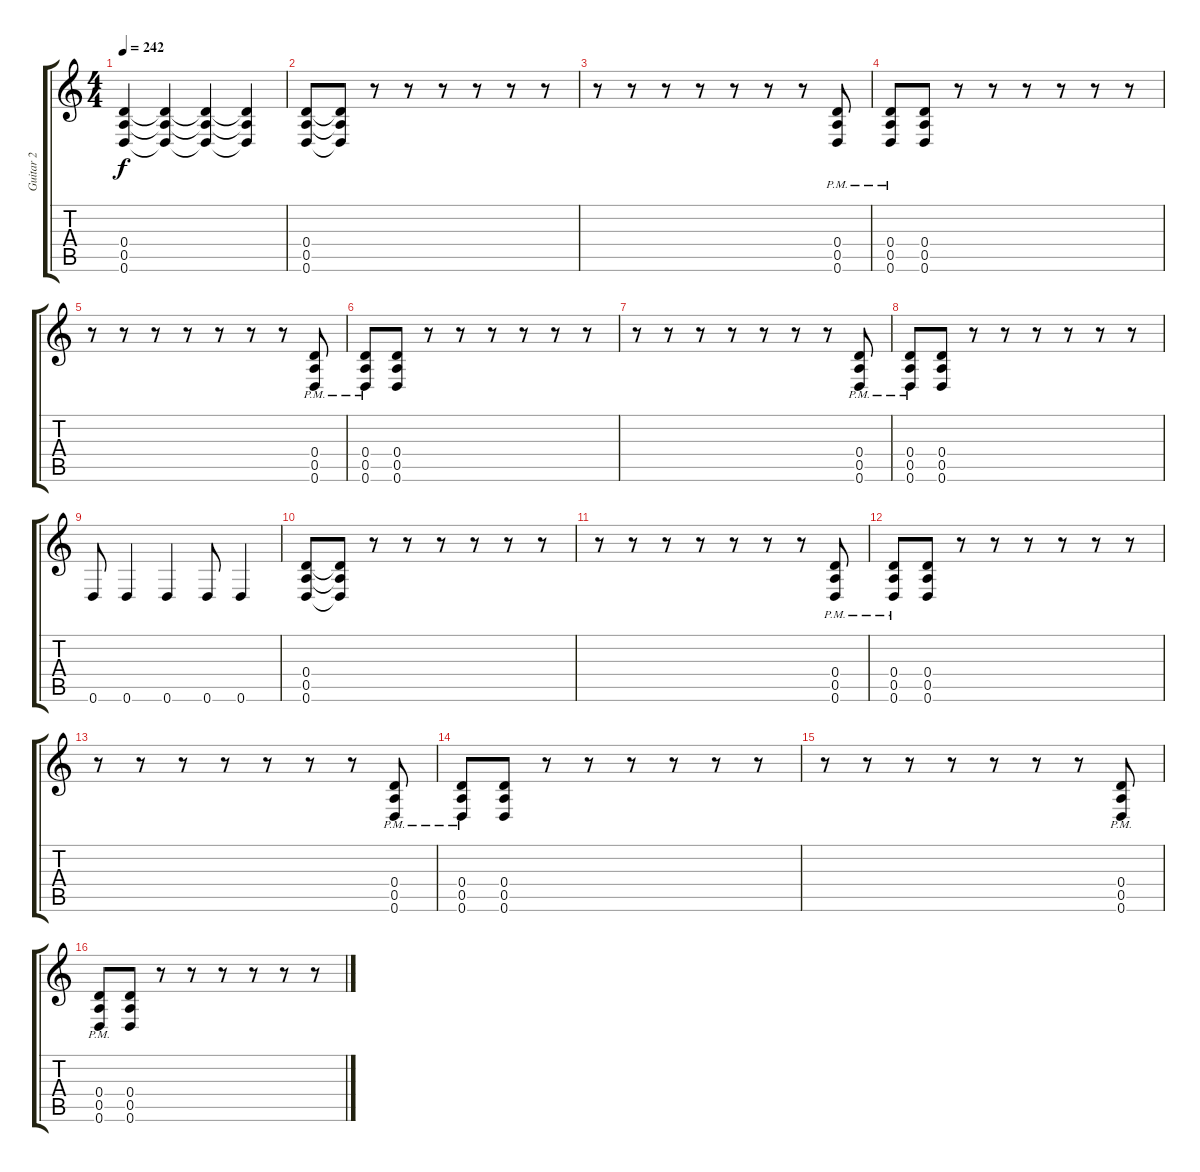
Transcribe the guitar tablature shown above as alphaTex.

\track ("Guitar 2" "Guitar 2") {instrument distortionguitar}
\staff {score tabs}
\tuning (E4 B3 G3 D3 A2 D2) {hide}
\ts (4 4)
\tempo 242
\clef g2
\ks c
(0.4 0.5 0.6).4{dy f} (0.4{t} 0.5{t} 0.6{t}).4 (0.4{t} 0.5{t} 0.6{t}).4 (0.4{t} 0.5{t} 0.6{t}).4 |
(0.4 0.5 0.6).8 (0.4{t} 0.5{t} 0.6{t}).8 r.8 r.8 r.8 r.8 r.8 r.8 |
r.8 r.8 r.8 r.8 r.8 r.8 r.8 (0.4{pm} 0.5{pm} 0.6{pm}).8 |
(0.4{pm} 0.5{pm} 0.6{pm}).8 (0.4 0.5 0.6).8 r.8 r.8 r.8 r.8 r.8 r.8 |
r.8 r.8 r.8 r.8 r.8 r.8 r.8 (0.4{pm} 0.5{pm} 0.6{pm}).8 |
(0.4{pm} 0.5{pm} 0.6{pm}).8 (0.4 0.5 0.6).8 r.8 r.8 r.8 r.8 r.8 r.8 |
r.8 r.8 r.8 r.8 r.8 r.8 r.8 (0.4{pm} 0.5{pm} 0.6{pm}).8 |
(0.4{pm} 0.5{pm} 0.6{pm}).8 (0.4 0.5 0.6).8 r.8 r.8 r.8 r.8 r.8 r.8 |
0.6.8 0.6.4 0.6.4 0.6.8 0.6.4 |
(0.4 0.5 0.6).8 (0.4{t} 0.5{t} 0.6{t}).8 r.8 r.8 r.8 r.8 r.8 r.8 |
r.8 r.8 r.8 r.8 r.8 r.8 r.8 (0.4{pm} 0.5{pm} 0.6{pm}).8 |
(0.4{pm} 0.5{pm} 0.6{pm}).8 (0.4 0.5 0.6).8 r.8 r.8 r.8 r.8 r.8 r.8 |
r.8 r.8 r.8 r.8 r.8 r.8 r.8 (0.4{pm} 0.5{pm} 0.6{pm}).8 |
(0.4{pm} 0.5{pm} 0.6{pm}).8 (0.4 0.5 0.6).8 r.8 r.8 r.8 r.8 r.8 r.8 |
r.8 r.8 r.8 r.8 r.8 r.8 r.8 (0.4{pm} 0.5{pm} 0.6{pm}).8 |
(0.4{pm} 0.5{pm} 0.6{pm}).8 (0.4 0.5 0.6).8 r.8 r.8 r.8 r.8 r.8 r.8
